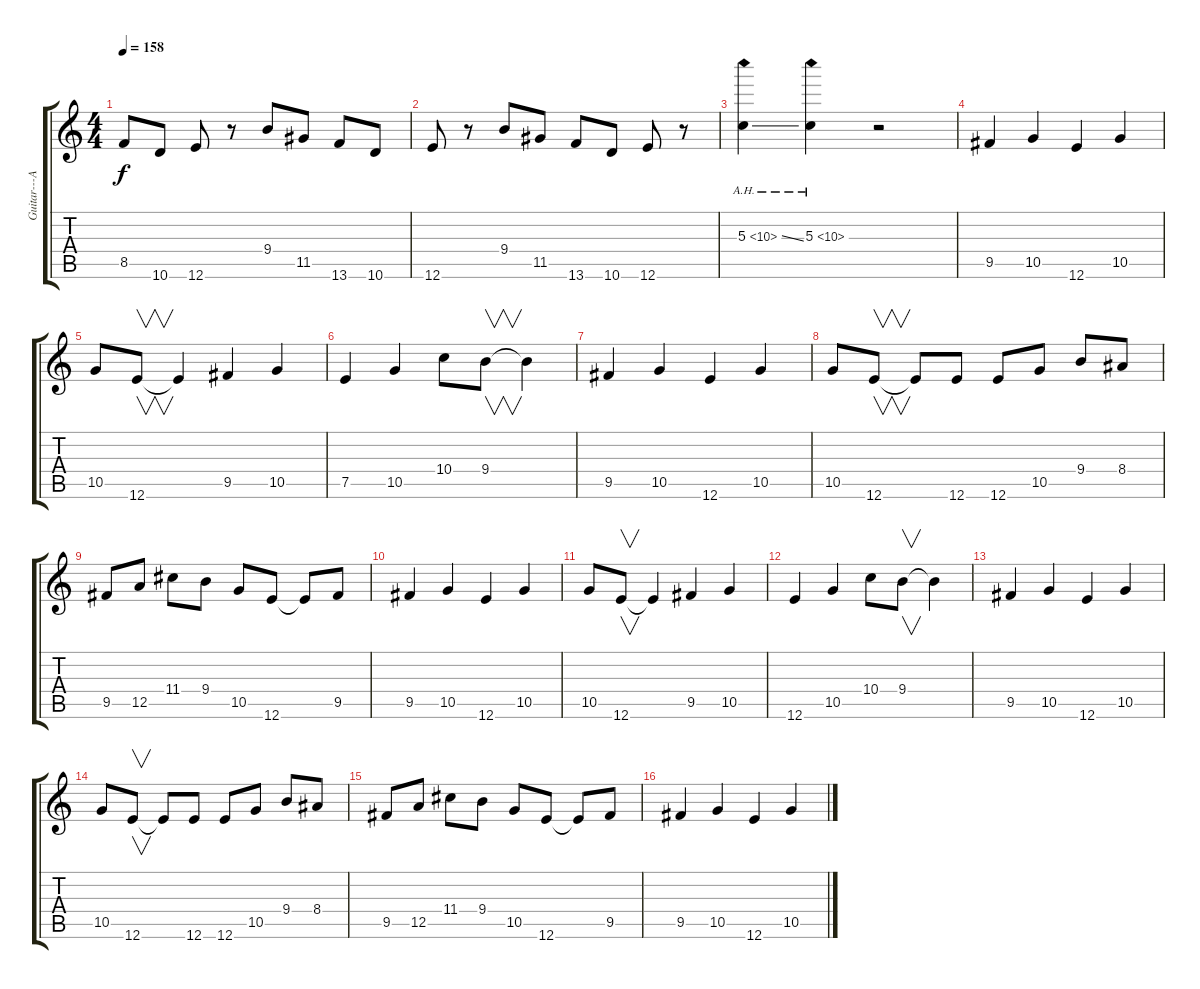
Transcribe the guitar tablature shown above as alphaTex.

\track ("Guitar---Ar Paul" "Guitar---A") {instrument overdrivenguitar}
\staff {score tabs}
\tuning (E4 B3 G3 D3 A2 E2) {hide}
\ts (4 4)
\tempo 158
\clef g2
\ks c
8.5.8{dy f} 10.6.8 12.6.8 r.8 9.4.8 11.5.8 13.6.8 10.6.8 |
12.6.8 r.8 9.4.8 11.5.8 13.6.8 10.6.8 12.6.8 r.8 |
5.3{ah 5 ss}.4 5.3{ah 5}.4 r.2 |
9.5.4 10.5.4 12.6.4 10.5.4 |
10.5.8 12.6.8{v} 12.6{t}.4 9.5.4 10.5.4 |
7.5.4 10.5.4 10.4.8 9.4.8{v} 9.4{t}.4 |
9.5.4 10.5.4 12.6.4 10.5.4 |
10.5.8 12.6.8{v} 12.6{t}.8 12.6.8 12.6.8 10.5.8 9.4.8 8.4.8 |
9.5.8 12.5.8 11.4.8 9.4.8 10.5.8 12.6.8 12.6{t}.8 9.5.8 |
9.5.4 10.5.4 12.6.4 10.5.4 |
10.5.8 12.6.8{v} 12.6{t}.4 9.5.4 10.5.4 |
12.6.4 10.5.4 10.4.8 9.4.8{v} 9.4{t}.4 |
9.5.4 10.5.4 12.6.4 10.5.4 |
10.5.8 12.6.8{v} 12.6{t}.8 12.6.8 12.6.8 10.5.8 9.4.8 8.4.8 |
9.5.8 12.5.8 11.4.8 9.4.8 10.5.8 12.6.8 12.6{t}.8 9.5.8 |
9.5.4 10.5.4 12.6.4 10.5.4
